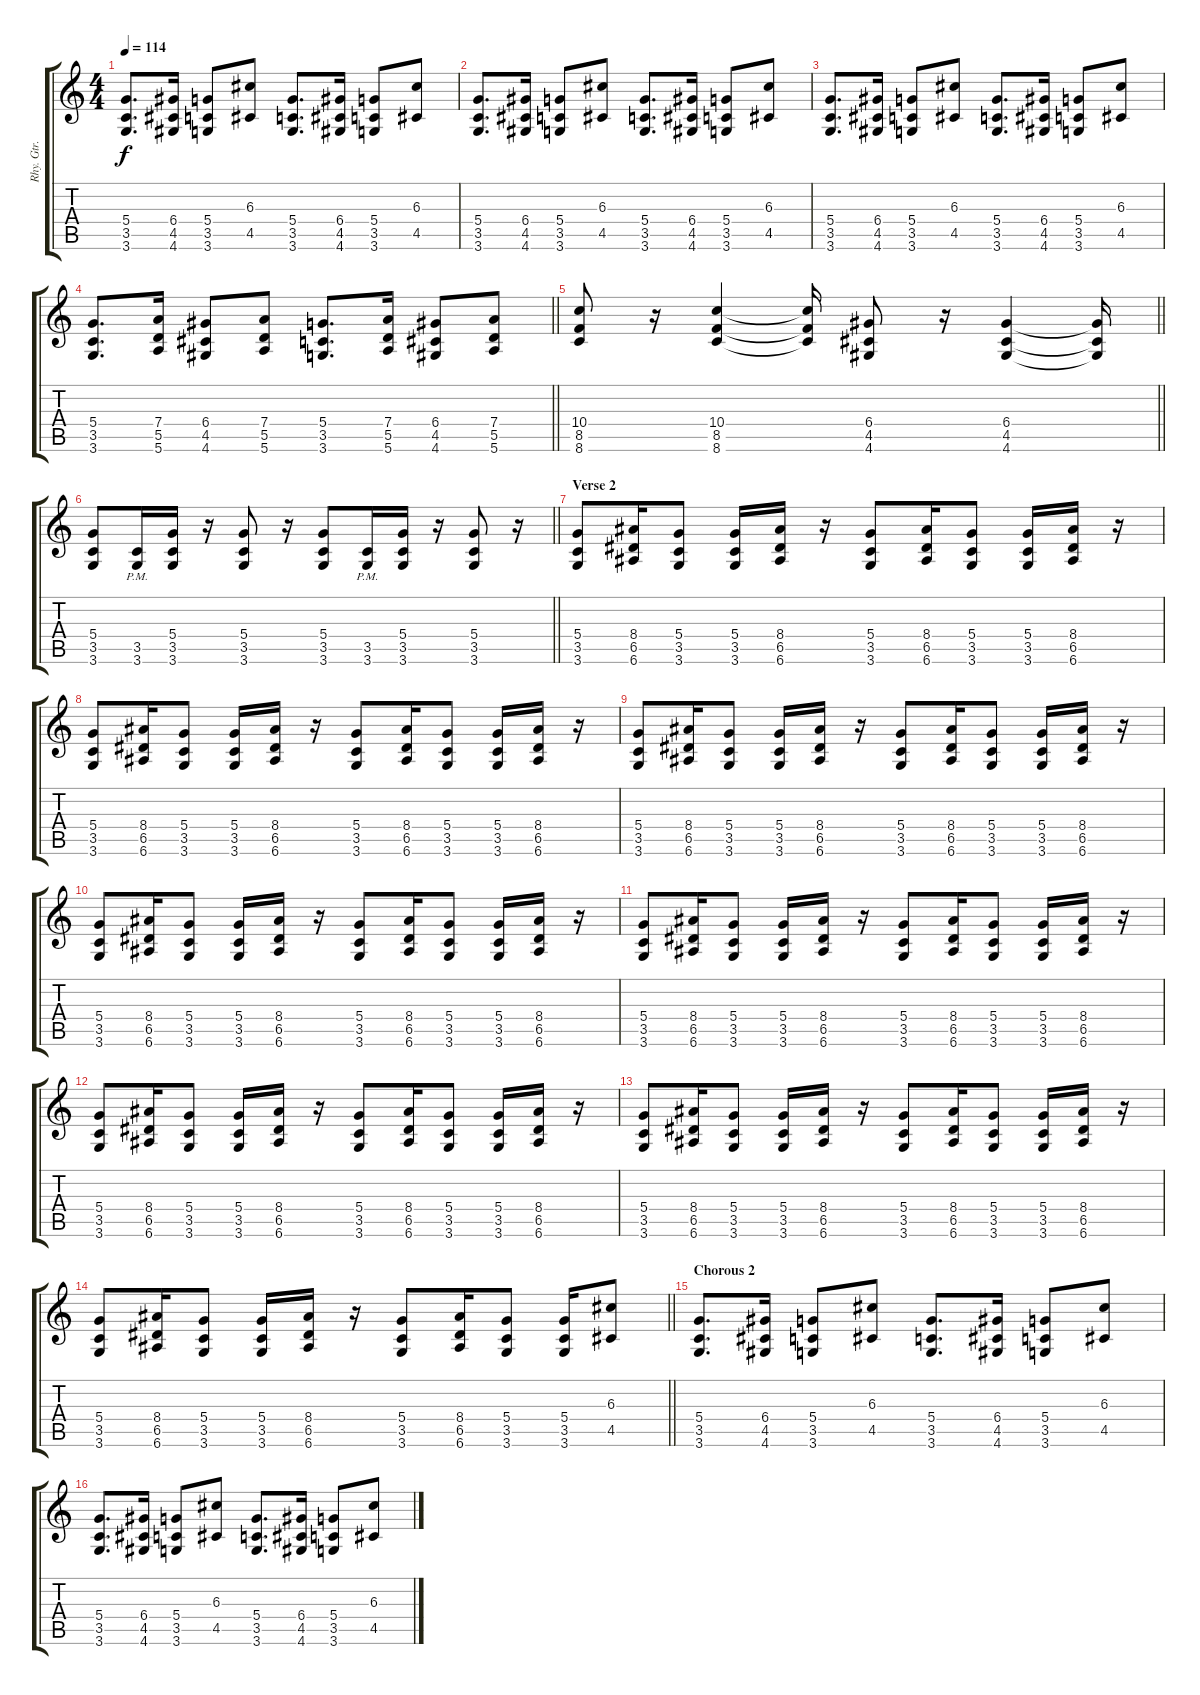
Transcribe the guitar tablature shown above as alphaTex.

\track ("Rhy. Gtr. 1" "Rhy. Gtr. ") {instrument distortionguitar}
\staff {score tabs}
\tuning (E4 B3 G3 D3 A2 E2) {hide}
\ts (4 4)
\tempo 114
\clef g2
\ks c
(5.4 3.5 3.6).8{d dy f} (6.4 4.5 4.6).16 (5.4 3.5 3.6).8 (6.3 4.5).8 (5.4 3.5 3.6).8{d} (6.4 4.5 4.6).16 (5.4 3.5 3.6).8 (6.3 4.5).8 |
(5.4 3.5 3.6).8{d} (6.4 4.5 4.6).16 (5.4 3.5 3.6).8 (6.3 4.5).8 (5.4 3.5 3.6).8{d} (6.4 4.5 4.6).16 (5.4 3.5 3.6).8 (6.3 4.5).8 |
(5.4 3.5 3.6).8{d} (6.4 4.5 4.6).16 (5.4 3.5 3.6).8 (6.3 4.5).8 (5.4 3.5 3.6).8{d} (6.4 4.5 4.6).16 (5.4 3.5 3.6).8 (6.3 4.5).8 |
\barLineRight lightlight
(5.4 3.5 3.6).8{d} (7.4 5.5 5.6).16 (6.4 4.5 4.6).8 (7.4 5.5 5.6).8 (5.4 3.5 3.6).8{d} (7.4 5.5 5.6).16 (6.4 4.5 4.6).8 (7.4 5.5 5.6).8 |
\section ("" "")
\barLineRight lightlight
(10.4 8.5 8.6).8 r.16 (10.4 8.5 8.6).4 (10.4{t} 8.5{t} 8.6{t}).16 (6.4 4.5 4.6).8 r.16 (6.4 4.5 4.6).4 (6.4{t} 4.5{t} 4.6{t}).16 |
\section ("" "")
\barLineRight lightlight
(5.4 3.5 3.6).8 (3.5{pm} 3.6{pm}).16 (5.4 3.5 3.6).16 r.16 (5.4 3.5 3.6).8 r.16 (5.4 3.5 3.6).8 (3.5{pm} 3.6{pm}).16 (5.4 3.5 3.6).16 r.16 (5.4 3.5 3.6).8 r.16 |
\section ("" "Verse 2")
(5.4 3.5 3.6).8 (8.4 6.5 6.6).16 (5.4 3.5 3.6).8 (5.4 3.5 3.6).16 (8.4 6.5 6.6).16 r.16 (5.4 3.5 3.6).8 (8.4 6.5 6.6).16 (5.4 3.5 3.6).8 (5.4 3.5 3.6).16 (8.4 6.5 6.6).16 r.16 |
(5.4 3.5 3.6).8 (8.4 6.5 6.6).16 (5.4 3.5 3.6).8 (5.4 3.5 3.6).16 (8.4 6.5 6.6).16 r.16 (5.4 3.5 3.6).8 (8.4 6.5 6.6).16 (5.4 3.5 3.6).8 (5.4 3.5 3.6).16 (8.4 6.5 6.6).16 r.16 |
(5.4 3.5 3.6).8 (8.4 6.5 6.6).16 (5.4 3.5 3.6).8 (5.4 3.5 3.6).16 (8.4 6.5 6.6).16 r.16 (5.4 3.5 3.6).8 (8.4 6.5 6.6).16 (5.4 3.5 3.6).8 (5.4 3.5 3.6).16 (8.4 6.5 6.6).16 r.16 |
(5.4 3.5 3.6).8 (8.4 6.5 6.6).16 (5.4 3.5 3.6).8 (5.4 3.5 3.6).16 (8.4 6.5 6.6).16 r.16 (5.4 3.5 3.6).8 (8.4 6.5 6.6).16 (5.4 3.5 3.6).8 (5.4 3.5 3.6).16 (8.4 6.5 6.6).16 r.16 |
(5.4 3.5 3.6).8 (8.4 6.5 6.6).16 (5.4 3.5 3.6).8 (5.4 3.5 3.6).16 (8.4 6.5 6.6).16 r.16 (5.4 3.5 3.6).8 (8.4 6.5 6.6).16 (5.4 3.5 3.6).8 (5.4 3.5 3.6).16 (8.4 6.5 6.6).16 r.16 |
(5.4 3.5 3.6).8 (8.4 6.5 6.6).16 (5.4 3.5 3.6).8 (5.4 3.5 3.6).16 (8.4 6.5 6.6).16 r.16 (5.4 3.5 3.6).8 (8.4 6.5 6.6).16 (5.4 3.5 3.6).8 (5.4 3.5 3.6).16 (8.4 6.5 6.6).16 r.16 |
(5.4 3.5 3.6).8 (8.4 6.5 6.6).16 (5.4 3.5 3.6).8 (5.4 3.5 3.6).16 (8.4 6.5 6.6).16 r.16 (5.4 3.5 3.6).8 (8.4 6.5 6.6).16 (5.4 3.5 3.6).8 (5.4 3.5 3.6).16 (8.4 6.5 6.6).16 r.16 |
\barLineRight lightlight
(5.4 3.5 3.6).8 (8.4 6.5 6.6).16 (5.4 3.5 3.6).8 (5.4 3.5 3.6).16 (8.4 6.5 6.6).16 r.16 (5.4 3.5 3.6).8 (8.4 6.5 6.6).16 (5.4 3.5 3.6).8 (5.4 3.5 3.6).16 (6.3 4.5).8 |
\section ("" "Chorous 2")
(5.4 3.5 3.6).8{d} (6.4 4.5 4.6).16 (5.4 3.5 3.6).8 (6.3 4.5).8 (5.4 3.5 3.6).8{d} (6.4 4.5 4.6).16 (5.4 3.5 3.6).8 (6.3 4.5).8 |
(5.4 3.5 3.6).8{d} (6.4 4.5 4.6).16 (5.4 3.5 3.6).8 (6.3 4.5).8 (5.4 3.5 3.6).8{d} (6.4 4.5 4.6).16 (5.4 3.5 3.6).8 (6.3 4.5).8
